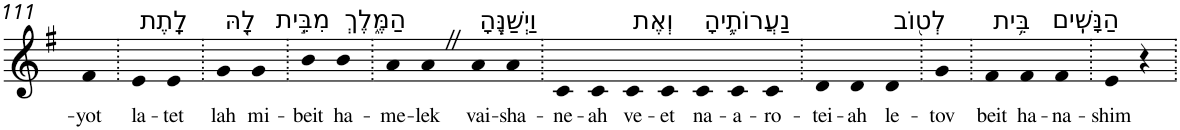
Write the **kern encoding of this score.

**kern	**text
*part1	*part1
*staff1	*staff1
*I"Piano	*
*I'Pno	*
!!LO:PB:g=z
*clefG2	*
*k[f#]	*
*G:	*
=111	=111
!	!LO:LY:b
4f#	-yot
=112.	=112.
!LO:TX:a:t=לָֽתֶת	!
!	!LO:LY:b
4e	la-
!	!LO:LY:b
4e	-tet
=113.	=113.
!LO:TX:a:t=לָ֖הּ	!
!	!LO:LY:b
4g	lah
!LO:TX:a:t=מִבֵּ֣ית	!
!	!LO:LY:b
4g	mi-
=114.	=114.
!	!LO:LY:b
4b	-beit
!LO:TX:a:t=הַמֶּ֑לֶךְ	!
!	!LO:LY:b
4b	ha-
=115.	=115.
!	!LO:LY:b
4a	-me-
!	!LO:LY:b
4aZ	-lek
!LO:TX:a:t=וַיְשַׁנֶּ֧הָ	!
!	!LO:LY:b
4a	vai-
!	!LO:LY:b
4a	-sha-
=116.	=116.
!	!LO:LY:b
4c	-ne-
!	!LO:LY:b
4c	-ah
!LO:TX:a:t=וְאֶת	!
!	!LO:LY:b
4c	ve-
!	!LO:LY:b
4c	-et
!LO:TX:a:t=נַעֲרוֹתֶ֛יהָ	!
!	!LO:LY:b
4c	na-
!	!LO:LY:b
4c	-a-
!	!LO:LY:b
4c	-ro-
=117.	=117.
!	!LO:LY:b
4d	-tei-
!	!LO:LY:b
4d	-ah
!LO:TX:a:t=לְט֖וֹב	!
!	!LO:LY:b
4d	le-
=118.	=118.
!	!LO:LY:b
4g	-tov
=119.	=119.
!LO:TX:a:t=בֵּ֥ית	!
!	!LO:LY:b
4f#	beit
!LO:TX:a:t=הַנָּשִֽׁים	!
!	!LO:LY:b
4f#	ha-
!	!LO:LY:b
4f#	-na-
=120.	=120.
!	!LO:LY:b
4e	-shim
4r	.
=.	=.
*-	*-
